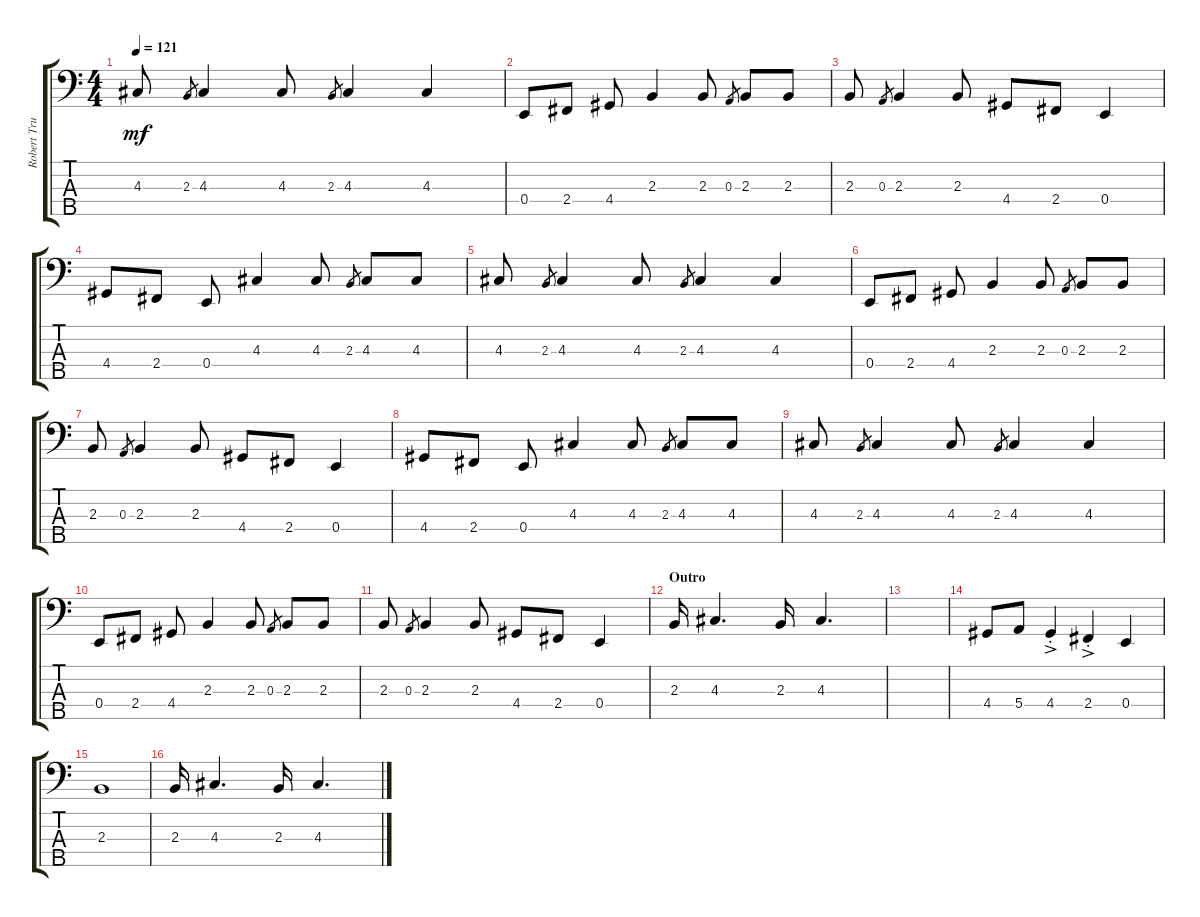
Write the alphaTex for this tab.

\track ("Robert Trujillo" "Robert Tru") {instrument electricbassfinger}
\staff {score tabs}
\tuning (G2 D2 A1 E1 B0) {hide}
\ts (4 4)
\tempo 121
\clef f4
\ks c
4.3.8{dy mf} 2.3.8{gr} 4.3.4 4.3.8 2.3.8{gr} 4.3.4 4.3.4 |
0.4.8 2.4.8 4.4.8 2.3.4 2.3.8 0.3.8{gr} 2.3.8 2.3.8 |
2.3.8 0.3.8{gr} 2.3.4 2.3.8 4.4.8 2.4.8 0.4.4 |
4.4.8 2.4.8 0.4.8 4.3.4 4.3.8 2.3.8{gr} 4.3.8 4.3.8 |
4.3.8 2.3.8{gr} 4.3.4 4.3.8 2.3.8{gr} 4.3.4 4.3.4 |
0.4.8 2.4.8 4.4.8 2.3.4 2.3.8 0.3.8{gr} 2.3.8 2.3.8 |
2.3.8 0.3.8{gr} 2.3.4 2.3.8 4.4.8 2.4.8 0.4.4 |
4.4.8 2.4.8 0.4.8 4.3.4 4.3.8 2.3.8{gr} 4.3.8 4.3.8 |
4.3.8 2.3.8{gr} 4.3.4 4.3.8 2.3.8{gr} 4.3.4 4.3.4 |
0.4.8 2.4.8 4.4.8 2.3.4 2.3.8 0.3.8{gr} 2.3.8 2.3.8 |
2.3.8 0.3.8{gr} 2.3.4 2.3.8 4.4.8 2.4.8 0.4.4 |
\section ("" "Outro")
2.3.16 4.3.4{d} 2.3.16 4.3.4{d} |
|
4.4.8 5.4.8 4.4{ac st}.4 2.4{ac st}.4 0.4.4 |
2.3.1 |
2.3.16 4.3.4{d} 2.3.16 4.3.4{d}
